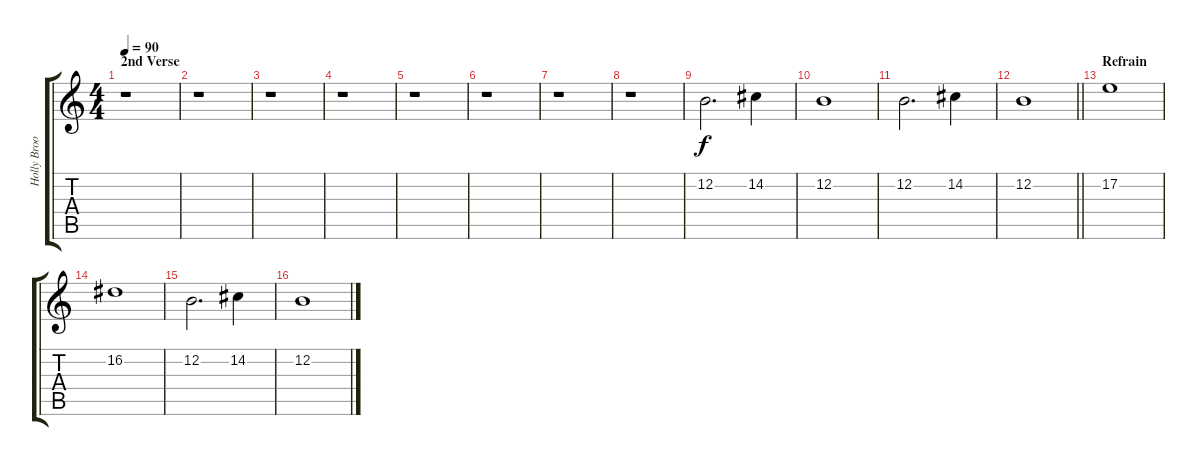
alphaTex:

\track ("Holly Brook - Backround" "Holly Broo") {instrument stringensemble1}
\staff {score tabs}
\tuning (E4 B3 G3 D3 A2 E2) {hide}
\ts (4 4)
\section ("" "2nd Verse")
\tempo 90
\clef g2
\ks c
r.1{dy f} |
r.1 |
r.1 |
r.1 |
r.1 |
r.1 |
r.1 |
r.1 |
12.2.2{d} 14.2.4 |
12.2.1 |
12.2.2{d} 14.2.4 |
\barLineRight lightlight
12.2.1 |
\section ("" "Refrain")
17.2.1 |
16.2.1 |
12.2.2{d} 14.2.4 |
12.2.1
